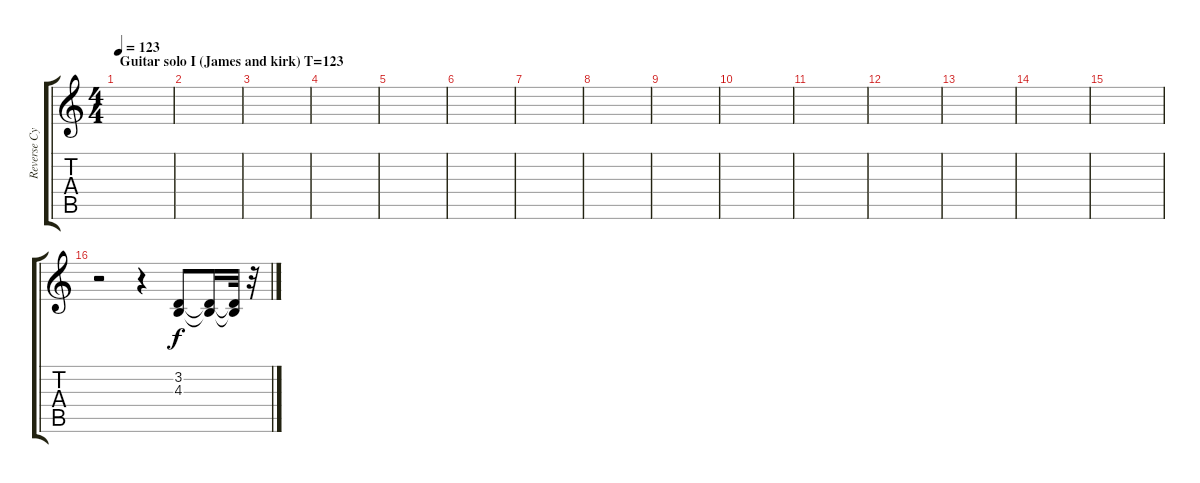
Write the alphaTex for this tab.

\track ("Reverse Cymbal" "Reverse Cy") {instrument reversecymbal}
\staff {score tabs}
\tuning (E4 B3 G3 D3 A2 E2) {hide}
\ts (4 4)
\section ("" "Guitar solo I (James and kirk) T=123")
\tempo 123
\clef g2
\ks c
|
|
|
|
|
|
|
|
|
|
|
|
|
|
|
r.2 r.4 (3.2 4.3).8 (3.2{t} 4.3{t}).16 (3.2{t} 4.3{t}).32 r.32
